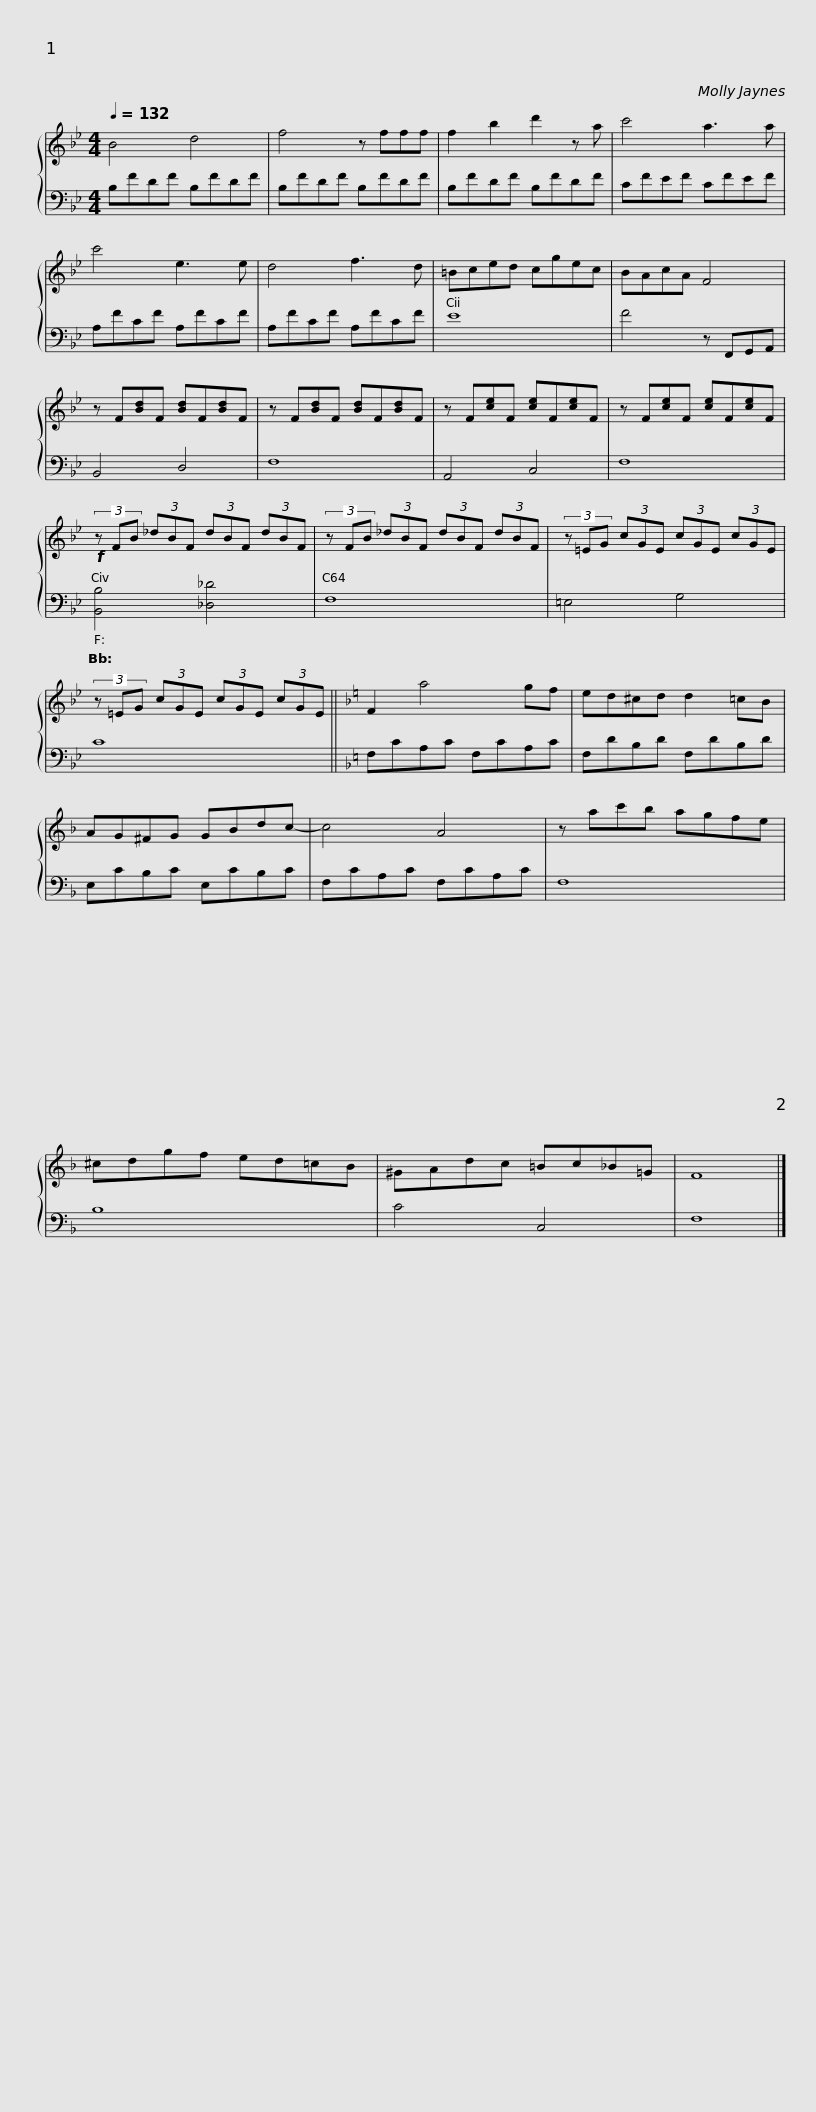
X:1
%%score { 1 | 2 }
L:1/8
Q:1/4=132
M:4/4
I:linebreak $
K:Bb
V:1 treble
V:2 bass
V:1
 B4 d4 | f4 z fff | f2 b2 d'2 z a | c'4 a3 a |$ c'4 e3 e | %5
 d4 f3 d | =Bced cgec | BAcA F4 | z F[Bd]F [Bd]F[Bd]F |$ z F[Bd]F [Bd]F[Bd]F | %10
 z F[ce]F [ce]F[ce]F | z F[ce]F [ce]F[ce]F | (3z FB (3_dBF (3dBF (3dBF |$ (3z FB (3_dBF (3dBF (3dBF | (3z =EG (3cGE (3cGE (3cGE | %15
 (3z =EG (3cGE (3cGE (3cGE ||$[K:F] F2 a4 gf | ed^cd d2 =cB | AG^FG GBdc- | c4 A4 | %20
 z ac'b agfe |$ ^cdgf ed=cB | ^GAdc =Bc_B=G | F8 |] %24
V:2
 B,FDF B,FDF | B,FDF B,FDF | B,FDF B,FDF | CFEF CFEF |$ A,FCF A,FCF | %5
 A,FCF A,FCF | E8 | F4 z F,,G,,A,, | B,,4 D,4 |$ F,8 | %10
 A,,4 C,4 | F,8 |!f! [B,,B,]4 [_D,_D]4 |$ F,8 | =E,4 G,4 | %15
 C8 ||$[K:F] F,CA,C F,CA,C | F,DB,D F,DB,D | E,CB,C E,CB,C | F,CA,C F,CA,C | %20
 F,8 |$ B,8 | C4 C,4 | F,8 |] %24
